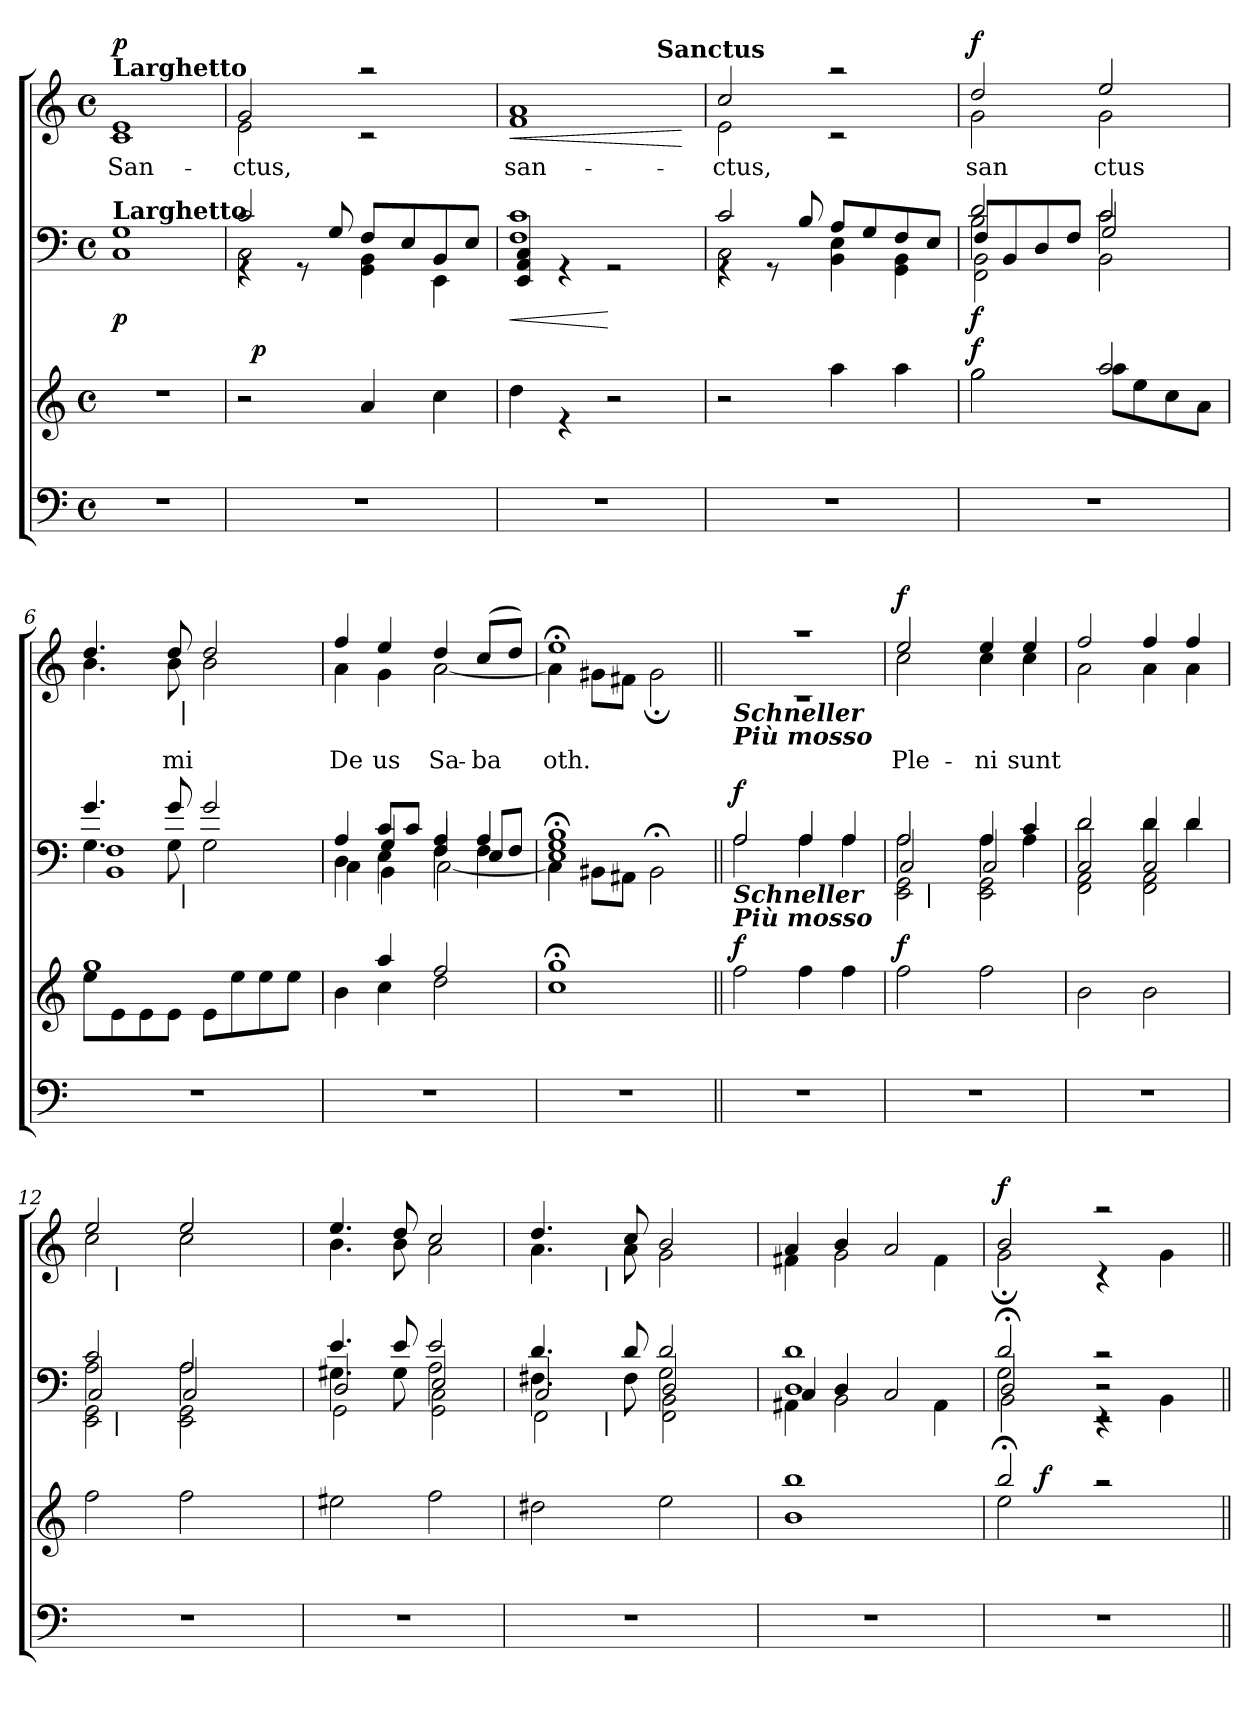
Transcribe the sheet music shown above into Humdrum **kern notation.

**kern	**kern	**dynam	**kern	**dynam	**kern	**text	**dynam
*part4	*part3	*part3	*part2	*part2	*part1	*part1	*part1
*staff4	*staff3	*staff3	*staff2	*staff2	*staff1	*staff1	*staff1
*clefF4	*clefG2	*	*clefF4	*	*clefG2	*	*
*k[]	*k[]	*	*k[]	*	*k[]	*	*
*C:	*C:	*	*C:	*	*C:	*	*
*M4/4	*M4/4	*	*M4/4	*	*M4/4	*	*
*met(c)	*met(c)	*	*met(c)	*	*met(c)	*	*
=1	=1	=1	=1	=1	=1	=1	=1
!	!	!	!	!	!LO:TX:a:B:t=Larghetto	!	!
!	!	!	!LO:TX:a:B:t=Larghetto	!	!	!	!
!	!	!	!	!LO:DY:b	!	!LO:LY:b	!LO:DY:a
1r	1r	.	1C 1G	p	1c 1e	San-	p
=2	=2	=2	=2	=2	=2	=2	=2
*	*	*	*^	*	*	*	*
*	*	*	*	*^	*	*	*	*
*	*	*	*	*	*^	*	*	*	*
!	!	!	!	!	!	!	!	!	!LO:LY:b	!
*	*^	*	*	*	*	*	*	*^	*	*
1r	2r	32ryy	.	2c/	2C\	4rGG	2ryy	.	2g/	2e\	-ctus,	.
!	!	!	!LO:DY:a	!	!	!	!	!	!	!	!	!
.	.	2ryy	p	.	.	.	.	.	.	.	.	.
.	.	.	.	.	.	8rGG	.	.	.	.	.	.
.	.	.	.	.	.	8G/	.	.	.	.	.	.
.	4a/	.	.	2ryy	2ryy	8F/L	4GG\ 4BB\	.	2raa	2rc	.	.
.	.	4...ryy	.	.	.	.	.	.	.	.	.	.
.	.	.	.	.	.	8E/	.	.	.	.	.	.
.	4cc\	.	.	.	.	8BB/	4EE\	.	.	.	.	.
.	.	.	.	.	.	8E/J	.	.	.	.	.	.
*	*	*	*	*	*	*v	*v	*	*	*	*	*
=3	=3	=3	=3	=3	=3	=3	=3	=3	=3	=3	=3
!	!	!	!	!	!	!	!LO:HP:b	!	!	!LO:LY:b	!LO:HP:b
*	*v	*v	*	*	*	*	*	*	*	*	*
*	*	*	*	*v	*v	*	*	*	*	*
1r	4dd\	.	1F 1c	4EE/ 4AA/ 4C/	<	1f 1a	2.ryy	san-	<
.	4re	.	.	4rGG	.	.	.	.	.
.	2r	.	.	2r	[	.	.	.	.
!	!	!	!	!	!	!	!LO:TX:a:B:t=Sanctus	!	!
.	.	.	.	.	.	.	4ryy	.	.
*	*	*	*v	*v	*	*	*	*	*
.	.	.	.	.	.	.	.	[
=4	=4	=4	=4	=4	=4	=4	=4	=4
*	*	*	*^	*	*	*	*	*
*	*	*	*	*^	*	*	*	*	*
*	*	*	*	*	*^	*	*	*	*	*
!	!	!	!	!	!	!	!	!	!	!LO:LY:b	!
1r	2r	.	2c/	2C\	4rGG	2ryy	.	2cc/	2e\	-ctus,	.
.	.	.	.	.	8rGG	.	.	.	.	.	.
.	.	.	.	.	8B/	.	.	.	.	.	.
.	4aa\	.	2ryy	2ryy	8A/L	4BB\ 4E\	.	2raa	2rc	.	.
.	.	.	.	.	8G/	.	.	.	.	.	.
.	4aa\	.	.	.	8F/	4GG\ 4BB\	.	.	.	.	.
.	.	.	.	.	8E/J	.	.	.	.	.	.
=5	=5	=5	=5	=5	=5	=5	=5	=5	=5	=5	=5
*	*^	*	*	*	*	*	*	*	*	*	*
!	!	!	!LO:DY:a	!	!	!	!	!LO:DY:b	!	!	!LO:LY:b	!LO:DY:a
1r	2gg\	2gg\	f	2d/	2B\	8F/L	2FF\ 2BB\	f	2dd/	2g\	san	f
.	.	.	.	.	.	8BB/	.	.	.	.	.	.
.	.	.	.	.	.	8D/	.	.	.	.	.	.
.	.	.	.	.	.	8F/J	.	.	.	.	.	.
!	!	!	!	!	!	!	!	!	!	!	!LO:LY:b	!
.	2aa/	8aa\L	.	2c/	2c\	2G/	2BB\	.	2ee/	2g\	ctus	.
.	.	8ee\	.	.	.	.	.	.	.	.	.	.
.	.	8cc\	.	.	.	.	.	.	.	.	.	.
.	.	8a\J	.	.	.	.	.	.	.	.	.	.
*	*	*	*	*	*	*	*	*	*v	*v	*	*
=6	=6	=6	=6	=6	=6	=6	=6	=6	=6	=6	=6
!	!	!	!	!	!	!	!	!	!	!LO:LY:b	!
*	*	*	*	*	*	*	*	*	*^	*	*
*	*	*	*	*	*	*	*	*	*	*^	*	*
1r	1gg	8ee\L	.	4.g/	4.G\	1BB 1F	4ryy	.	4.dd/	4.b\	4ryy	.	.
.	.	8e\	.	.	.	.	.	.	.	.	.	.	.
.	.	8e\	.	.	.	.	8ryy	.	.	.	8ryy	.	.
!	!	!	!	!	!	!	!	!	!	!	!	!LO:LY:b	!
.	.	8e\J	.	8g/	8G\	.	32ryy	.	8dd/	8b\	32ryy	mi	.
!	!	!	!	!	!	!	!	!	!	!	!LO:TX:b:t=|	!	!
!	!	!	!	!	!	!	!LO:TX:b:t=|	!	!	!	!	!	!
.	.	.	.	.	.	.	2ryy	.	.	.	2ryy	.	.
!	!	!	!	!	!	!	!	!	!	!	!	!LO:LY:b	!
.	.	8e\L	.	2g/	2G\	.	.	.	2dd/	2b\	.	.	.
.	.	8ee\	.	.	.	.	.	.	.	.	.	.	.
.	.	8ee\	.	.	.	.	.	.	.	.	.	.	.
.	.	8ee\J	.	.	.	.	.	.	.	.	.	.	.
.	.	.	.	.	.	.	16.ryy	.	.	.	16.ryy	.	.
!!LO:LB:g=z
=7	=7	=7	=7	=7	=7	=7	=7	=7	=7	=7	=7	=7	=7
!	!	!	!	!	!	!	!	!	!	!	!	!LO:LY:a	!
*	*	*	*	*	*	*	*	*	*	*v	*v	*	*
1r	4ryy	4b\	.	4ryy	4D\	4A/	4C\	.	4ff/	4a\	De	.
!	!	!	!	!	!	!	!	!	!	!	!LO:LY:a	!
.	4aa/	4cc\	.	8c/L	4E\	4G/	4BB\	.	4ee/	4g\	us	.
.	.	.	.	8c/J	.	.	.	.	.	.	.	.
!	!	!	!	!	!	!	!	!	!	!	!LO:LY:a	!
.	2ff/	2dd\	.	4A/	4F\	4F/	[>2C\	.	4dd/	[>2a\	Sa-	.
!	!	!	!	!	!	!	!	!	!	!	!LO:LY:a	!
.	.	.	.	4A/	4F\	8E/L	.	.	(<8cc/L	.	-ba	.
.	.	.	.	.	.	8F/J	.	.	8dd/J)	.	.	.
*	*v	*v	*	*	*	*	*	*	*	*	*	*
*	*	*	*	*	*v	*v	*	*	*	*	*
=8	=8	=8	=8	=8	=8	=8	=8	=8	=8	=8
!	!	!	!	!	!	!	!	!	!LO:LY:a	!
1r	1cc;< 1gg;<	.	1E;< 1B;<	1G	4C\]	.	1ee;<	4a\]	oth.	.
.	.	.	.	.	8BB#X\L	.	.	8g#X\L	.	.
.	.	.	.	.	8AA#X\J	.	.	8f#X\J	.	.
.	.	.	.	.	2BB#;\	.	.	2g#;\	.	.
*	*	*	*v	*v	*v	*	*	*	*	*
=9||	=9||	=9||	=9||	=9||	=9||	=9||	=9||	=9||
*	*	*	*	*	*MM95	*	*	*
*	*	*	*^	*	*	*	*	*
*	*	*	*	*^	*	*	*	*	*
!	!	!	!	!	!	!	!LO:TX:b:Bi:t=Schneller\nPiù mosso	!	!	!
!	!	!	!LO:TX:b:Bi:t=Schneller\nPiù mosso	!	!	!	!	!	!	!
!	!	!LO:DY:a	!	!	!	!LO:DY:a	!	!	!	!
*	*	*	*	*v	*v	*	*	*	*	*
1r	2ff\	f	2A/	2A\	f	1raa	1rc	.	.
.	4ff\	.	4A/	4A\	.	.	.	.	.
.	4ff\	.	4A/	4A\	.	.	.	.	.
*	*	*	*v	*v	*	*	*	*	*
=10	=10	=10	=10	=10	=10	=10	=10	=10
*	*	*	*	*	*MM96	*	*	*
*	*	*	*^	*	*	*	*	*
*	*	*	*	*^	*	*	*	*	*
*	*	*	*	*	*^	*	*	*	*	*
!	!	!LO:DY:a	!	!	!	!	!	!	!	!LO:LY:a	!LO:DY:a
*	*	*	*	*	*	*^	*	*	*	*	*
1r	2ff\	f	2A/	2A\	2C/	2EE\ 2GG\	8ryy	.	2ee/	2cc\	Ple-	f
!	!	!	!	!	!	!	!LO:TX:b:t=|	!	!	!	!	!
.	.	.	.	.	.	.	2..ryy	.	.	.	.	.
!	!	!	!	!	!	!	!	!	!	!	!LO:LY:a	!
.	2ff\	.	4A/	4A\	2C/	2EE\ 2GG\	.	.	4ee/	4cc\	-ni	.
!	!	!	!	!	!	!	!	!	!	!	!LO:LY:a	!
.	.	.	4c/	4A\	.	.	.	.	4ee/	4cc\	sunt	.
*	*	*	*	*	*	*v	*v	*	*	*	*	*
=11	=11	=11	=11	=11	=11	=11	=11	=11	=11	=11	=11
1r	2b\	.	2d/	2d\	2C/	2FF\ 2AA\	.	2ff/	2a\	.	.
.	2b\	.	4d/	4d\	2C/	2FF\ 2AA\	.	4ff/	4a\	.	.
.	.	.	4d/	4d\	.	.	.	4ff/	4a\	.	.
*	*	*	*v	*v	*v	*v	*	*	*	*	*
*	*	*	*	*	*v	*v	*	*
=12	=12	=12	=12	=12	=12	=12	=12
*	*	*	*	*	*MM97	*	*
*	*	*	*^	*	*^	*	*
*	*	*	*	*^	*	*	*	*	*
*	*	*	*	*	*^	*	*	*	*	*
*	*	*	*	*	*	*^	*	*	*^	*	*
1r	2ff\	.	2c/	2A\	2C/	2EE\ 2GG\	16.ryy	.	2ee/	2cc\	16.ryy	.	.
!	!	!	!	!	!	!	!	!	!	!	!LO:TX:b:t=|	!	!
!	!	!	!	!	!	!	!LO:TX:b:t=|	!	!	!	!	!	!
.	.	.	.	.	.	.	2ryy	.	.	.	2ryy	.	.
.	2ff\	.	2A/	2A\	2C/	2EE\ 2GG\	.	.	2ee/	2cc\	.	.	.
.	.	.	.	.	.	.	4ryy	.	.	.	4ryy	.	.
.	.	.	.	.	.	.	8ryy	.	.	.	8ryy	.	.
.	.	.	.	.	.	.	32ryy	.	.	.	32ryy	.	.
*	*	*	*v	*v	*v	*v	*v	*	*	*	*	*	*
*	*	*	*	*	*v	*v	*v	*	*
=13	=13	=13	=13	=13	=13	=13	=13
*	*	*	*	*	*MM98	*	*
*	*	*	*^	*	*^	*	*
*	*	*	*	*^	*	*	*^	*	*
*	*	*	*	*	*^	*	*	*	*	*	*
*	*	*	*	*	*	*^	*	*	*	*	*	*
*	*	*	*	*	*	*v	*v	*	*	*	*	*	*
*	*	*	*	*	*	*	*	*	*v	*v	*	*
1r	2ee#X\	.	4.e/	4.G#X\	2D/	2GG\	.	4.ee/	4.b\	.	.
.	.	.	8e/	8G#\	.	.	.	8dd/	8b\	.	.
.	2ff\	.	2e/	2A\	2E/	2GG\ 2C\	.	2cc/	2a\	.	.
!!LO:LB:g=z
=14	=14	=14	=14	=14	=14	=14	=14	=14	=14	=14	=14
*	*	*	*	*	*	*^	*	*	*^	*	*
1r	2dd#X\	.	4.d/	4.F#X\	2C/	2FF\	4ryy	.	4.dd/	4.a\	4ryy	.	.
.	.	.	.	.	.	.	16ryy	.	.	.	16ryy	.	.
!	!	!	!	!	!	!	!	!	!	!	!LO:TX:b:t=|	!	!
!	!	!	!	!	!	!	!LO:TX:b:t=|	!	!	!	!	!	!
.	.	.	.	.	.	.	2ryy	.	.	.	2ryy	.	.
.	.	.	8d/	8F#\	.	.	.	.	8cc/	8a\	.	.	.
.	2ee\	.	2d/	2G\	2D/	2FF\ 2BB\	.	.	2b/	2g\	.	.	.
.	.	.	.	.	.	.	8.ryy	.	.	.	8.ryy	.	.
*	*	*	*v	*v	*v	*v	*v	*	*	*	*	*	*
*	*	*	*	*	*v	*v	*v	*	*
!!LO:LB:g=z
=15	=15	=15	=15	=15	=15	=15	=15
*	*	*	*	*	*MM99	*	*
*	*	*	*^	*	*^	*	*
*	*	*	*	*^	*	*	*^	*	*
*	*	*	*	*	*^	*	*	*	*	*	*
*	*	*	*	*	*	*^	*	*	*	*	*	*
*	*	*	*	*	*v	*v	*v	*	*	*	*	*	*
*	*	*	*	*	*	*	*	*v	*v	*	*
1r	1b 1bb	.	1D 1d	4C/	4AA#X\	.	4a/	4f#X\	.	.
.	.	.	.	4D/	2BB\	.	4b/	2g\	.	.
.	.	.	.	2C/	.	.	2a/	.	.	.
.	.	.	.	.	4AA#\	.	.	4f#\	.	.
=16	=16	=16	=16	=16	=16	=16	=16	=16	=16	=16
*	*^	*	*	*	*^	*	*	*	*	*
!	!	!	!	!	!	!	!	!	!	!	!	!LO:DY:b
*	*	*^	*	*	*	*	*	*	*	*	*	*
1r	2bb;</	2ee\	8.ryy	.	2d/	2G\	2D;</	2BB\	.	2b/	2g;\	.	f
!	!	!	!	!LO:DY:a	!	!	!	!	!	!	!	!	!
.	.	.	2ryy	f	.	.	.	.	.	.	.	.	.
.	2raa	2ryy	.	.	2rc	2rEE	2r	4rEE	.	2raa	4rc	.	.
.	.	.	4ryy	.	.	.	.	.	.	.	.	.	.
.	.	.	.	.	.	.	.	4BB\	.	.	4g\	.	.
.	.	.	16ryy	.	.	.	.	.	.	.	.	.	.
*	*v	*v	*v	*	*	*	*	*	*	*v	*v	*	*
*	*	*	*v	*v	*v	*v	*	*	*	*
=||	=||	=||	=||	=||	=||	=||	=||
*-	*-	*-	*-	*-	*-	*-	*-
